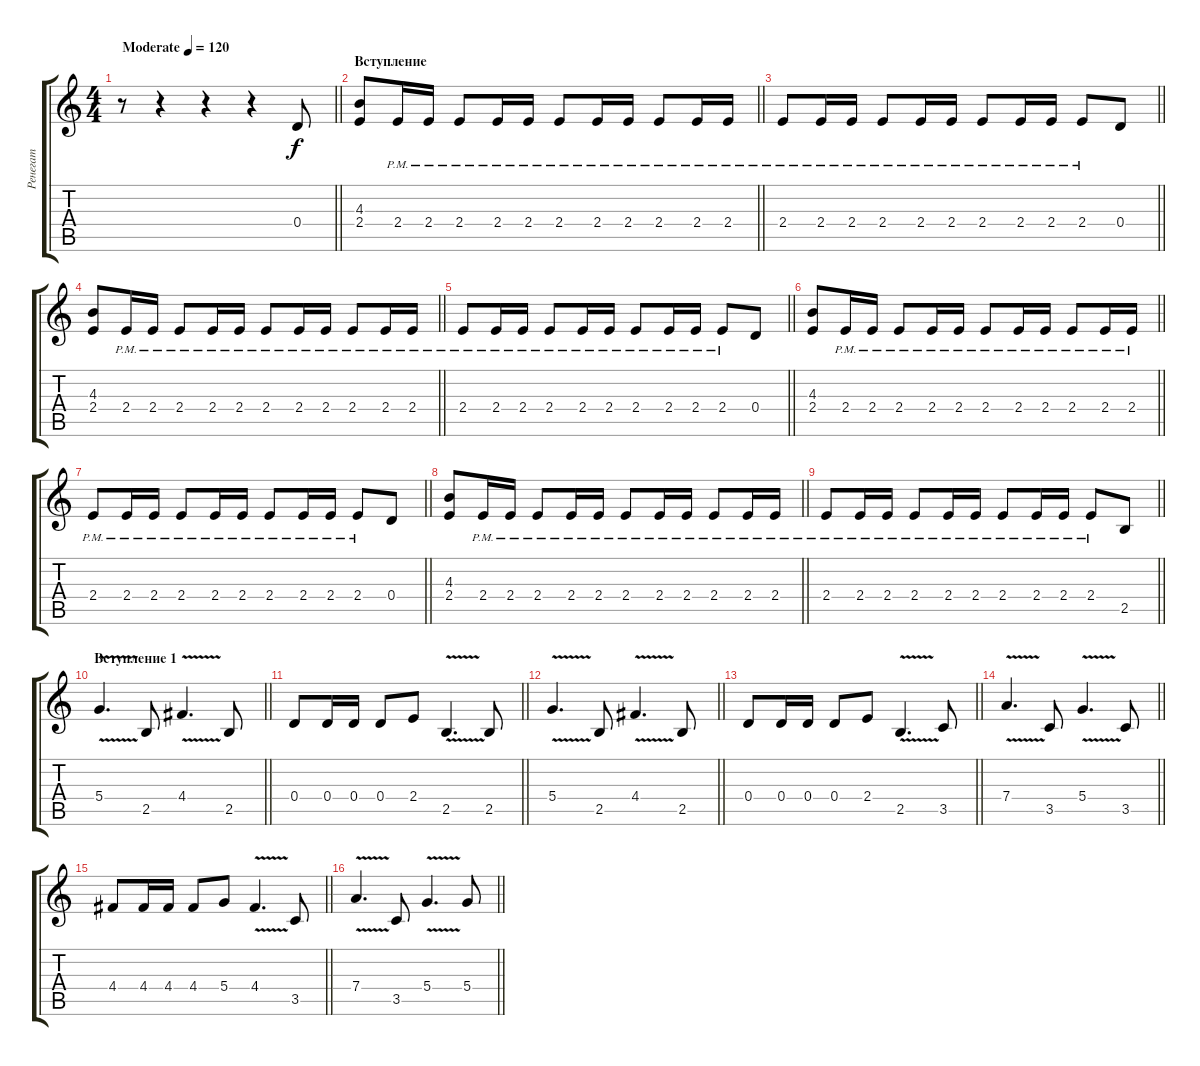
\track ("Ренегат" "Ренегат") {instrument distortionguitar}
\staff {score tabs}
\tuning (E4 B3 G3 D3 A2 E2) {hide}
\ts (4 4)
\tempo (120 "Moderate")
\clef g2
\barLineRight lightlight
\ks c
r.8{dy f instrument distortionguitar} r.4 r.4 r.4 0.4.8 |
\section ("" "Вступление")
\barLineRight lightlight
(4.3 2.4).8 2.4{pm}.16 2.4{pm}.16 2.4{pm}.8 2.4{pm}.16 2.4{pm}.16 2.4{pm}.8 2.4{pm}.16 2.4{pm}.16 2.4{pm}.8 2.4{pm}.16 2.4{pm}.16 |
\barLineRight lightlight
2.4{pm}.8 2.4{pm}.16 2.4{pm}.16 2.4{pm}.8 2.4{pm}.16 2.4{pm}.16 2.4{pm}.8 2.4{pm}.16 2.4{pm}.16 2.4{pm}.8 0.4.8 |
\barLineRight lightlight
(4.3 2.4).8 2.4{pm}.16 2.4{pm}.16 2.4{pm}.8 2.4{pm}.16 2.4{pm}.16 2.4{pm}.8 2.4{pm}.16 2.4{pm}.16 2.4{pm}.8 2.4{pm}.16 2.4{pm}.16 |
\barLineRight lightlight
2.4{pm}.8 2.4{pm}.16 2.4{pm}.16 2.4{pm}.8 2.4{pm}.16 2.4{pm}.16 2.4{pm}.8 2.4{pm}.16 2.4{pm}.16 2.4{pm}.8 0.4.8 |
\barLineRight lightlight
(4.3 2.4).8 2.4{pm}.16 2.4{pm}.16 2.4{pm}.8 2.4{pm}.16 2.4{pm}.16 2.4{pm}.8 2.4{pm}.16 2.4{pm}.16 2.4{pm}.8 2.4{pm}.16 2.4{pm}.16 |
\barLineRight lightlight
2.4{pm}.8 2.4{pm}.16 2.4{pm}.16 2.4{pm}.8 2.4{pm}.16 2.4{pm}.16 2.4{pm}.8 2.4{pm}.16 2.4{pm}.16 2.4{pm}.8 0.4.8 |
\barLineRight lightlight
(4.3 2.4).8 2.4{pm}.16 2.4{pm}.16 2.4{pm}.8 2.4{pm}.16 2.4{pm}.16 2.4{pm}.8 2.4{pm}.16 2.4{pm}.16 2.4{pm}.8 2.4{pm}.16 2.4{pm}.16 |
\barLineRight lightlight
2.4{pm}.8 2.4{pm}.16 2.4{pm}.16 2.4{pm}.8 2.4{pm}.16 2.4{pm}.16 2.4{pm}.8 2.4{pm}.16 2.4{pm}.16 2.4{pm}.8 2.5.8 |
\section ("" "Вступление 1")
\barLineRight lightlight
5.4{v}.4{d} 2.5.8 4.4{v}.4{d} 2.5.8 |
\barLineRight lightlight
0.4.8 0.4.16 0.4.16 0.4.8 2.4.8 2.5{v}.4{d} 2.5.8 |
\barLineRight lightlight
5.4{v}.4{d} 2.5.8 4.4{v}.4{d} 2.5.8 |
\barLineRight lightlight
0.4.8 0.4.16 0.4.16 0.4.8 2.4.8 2.5{v}.4{d} 3.5.8 |
\barLineRight lightlight
7.4{v}.4{d} 3.5.8 5.4{v}.4{d} 3.5.8 |
\barLineRight lightlight
4.4.8 4.4.16 4.4.16 4.4.8 5.4.8 4.4{v}.4{d} 3.5.8 |
\barLineRight lightlight
7.4{v}.4{d} 3.5.8 5.4{v}.4{d} 5.4.8
